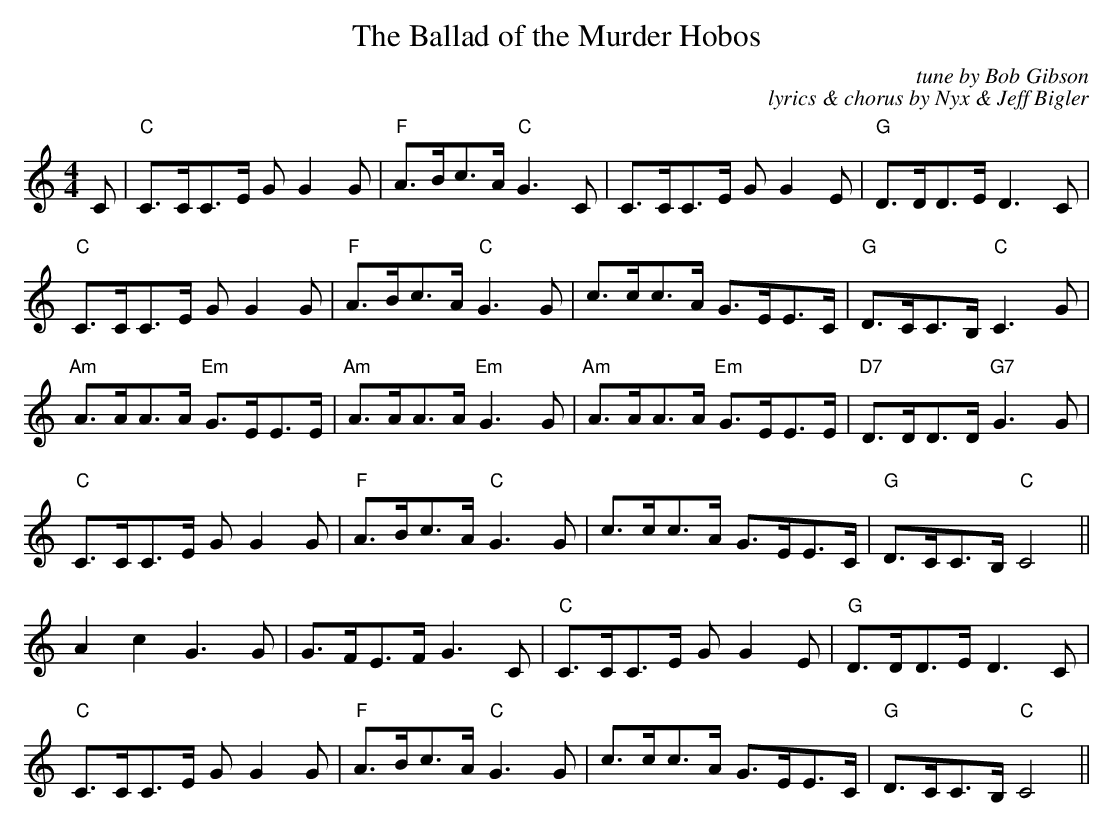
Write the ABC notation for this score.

X:1
T:The Ballad of the Murder Hobos
C:tune by Bob Gibson
C:lyrics & chorus by Nyx & Jeff Bigler
M:4/4
L:1/8
K:C major
C | "C"C>CC>E G G2 G | "F"A>Bc>A "C"G3 C | C>CC>E G G2 E | "G"D>DD>E D3 C |
"C"C>CC>E G G2 G | "F"A>Bc>A "C"G3 G | c>cc>A G>EE>C | "G"D>CC>B, "C"C3 G |
"Am"A>AA>A "Em"G>EE>E | "Am"A>AA>A "Em"G3 G | "Am"A>AA>A "Em"G>EE>E | "D7"D>DD>D "G7"G3 G |
"C"C>CC>E G G2 G | "F"A>Bc>A "C"G3 G | c>cc>A G>EE>C | "G"D>CC>B, "C"C4 ||
A2 c2 G3 G | G>FE>F G3 C | "C"C>CC>E G G2 E | "G"D>DD>E D3 C |
"C"C>CC>E G G2 G | "F"A>Bc>A "C"G3 G | c>cc>A G>EE>C | "G"D>CC>B, "C"C4 ||
